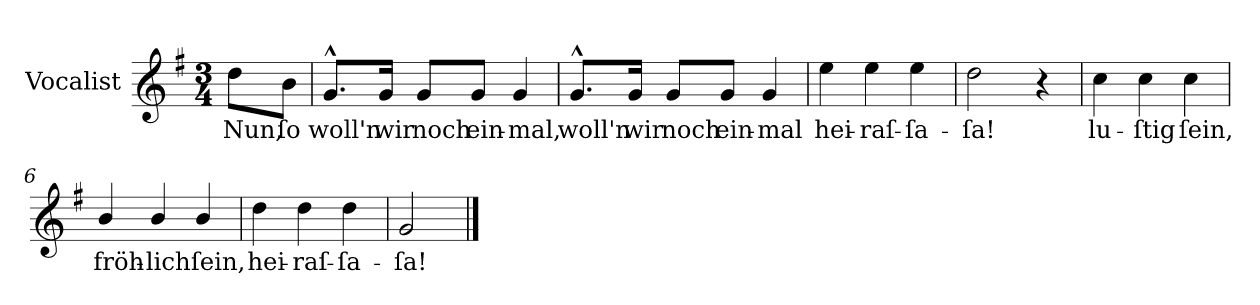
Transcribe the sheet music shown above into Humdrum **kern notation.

**kern	**text
*part1	*part1
*staff1	*staff1
*I"Vocalist	*
*k[f#]	*
*G:	*
*M3/4	*
=	=
8ddL	Nun,
8bJ	ſo
=1	=1
8.g^^L	woll'n
16gJk	wir
8gL	noch
8gJ	ein-
4g	-mal,
=2	=2
8.g^^L	woll'n
16gJk	wir
8gL	noch
8gJ	ein-
4g	-mal
=3	=3
4ee	hei-
4ee	-raſ-
4ee	-ſa-
=4	=4
2dd	-ſa!
4r	.
=5	=5
4cc	lu-
4cc	-ſtig
4cc	ſein,
=6	=6
4b/	fröh-
4b/	-lich
4b/	ſein,
=7	=7
4dd	hei-
4dd	-raſ-
4dd	-ſa-
=8	=8
2g	-ſa!
==	==
*-	*-
